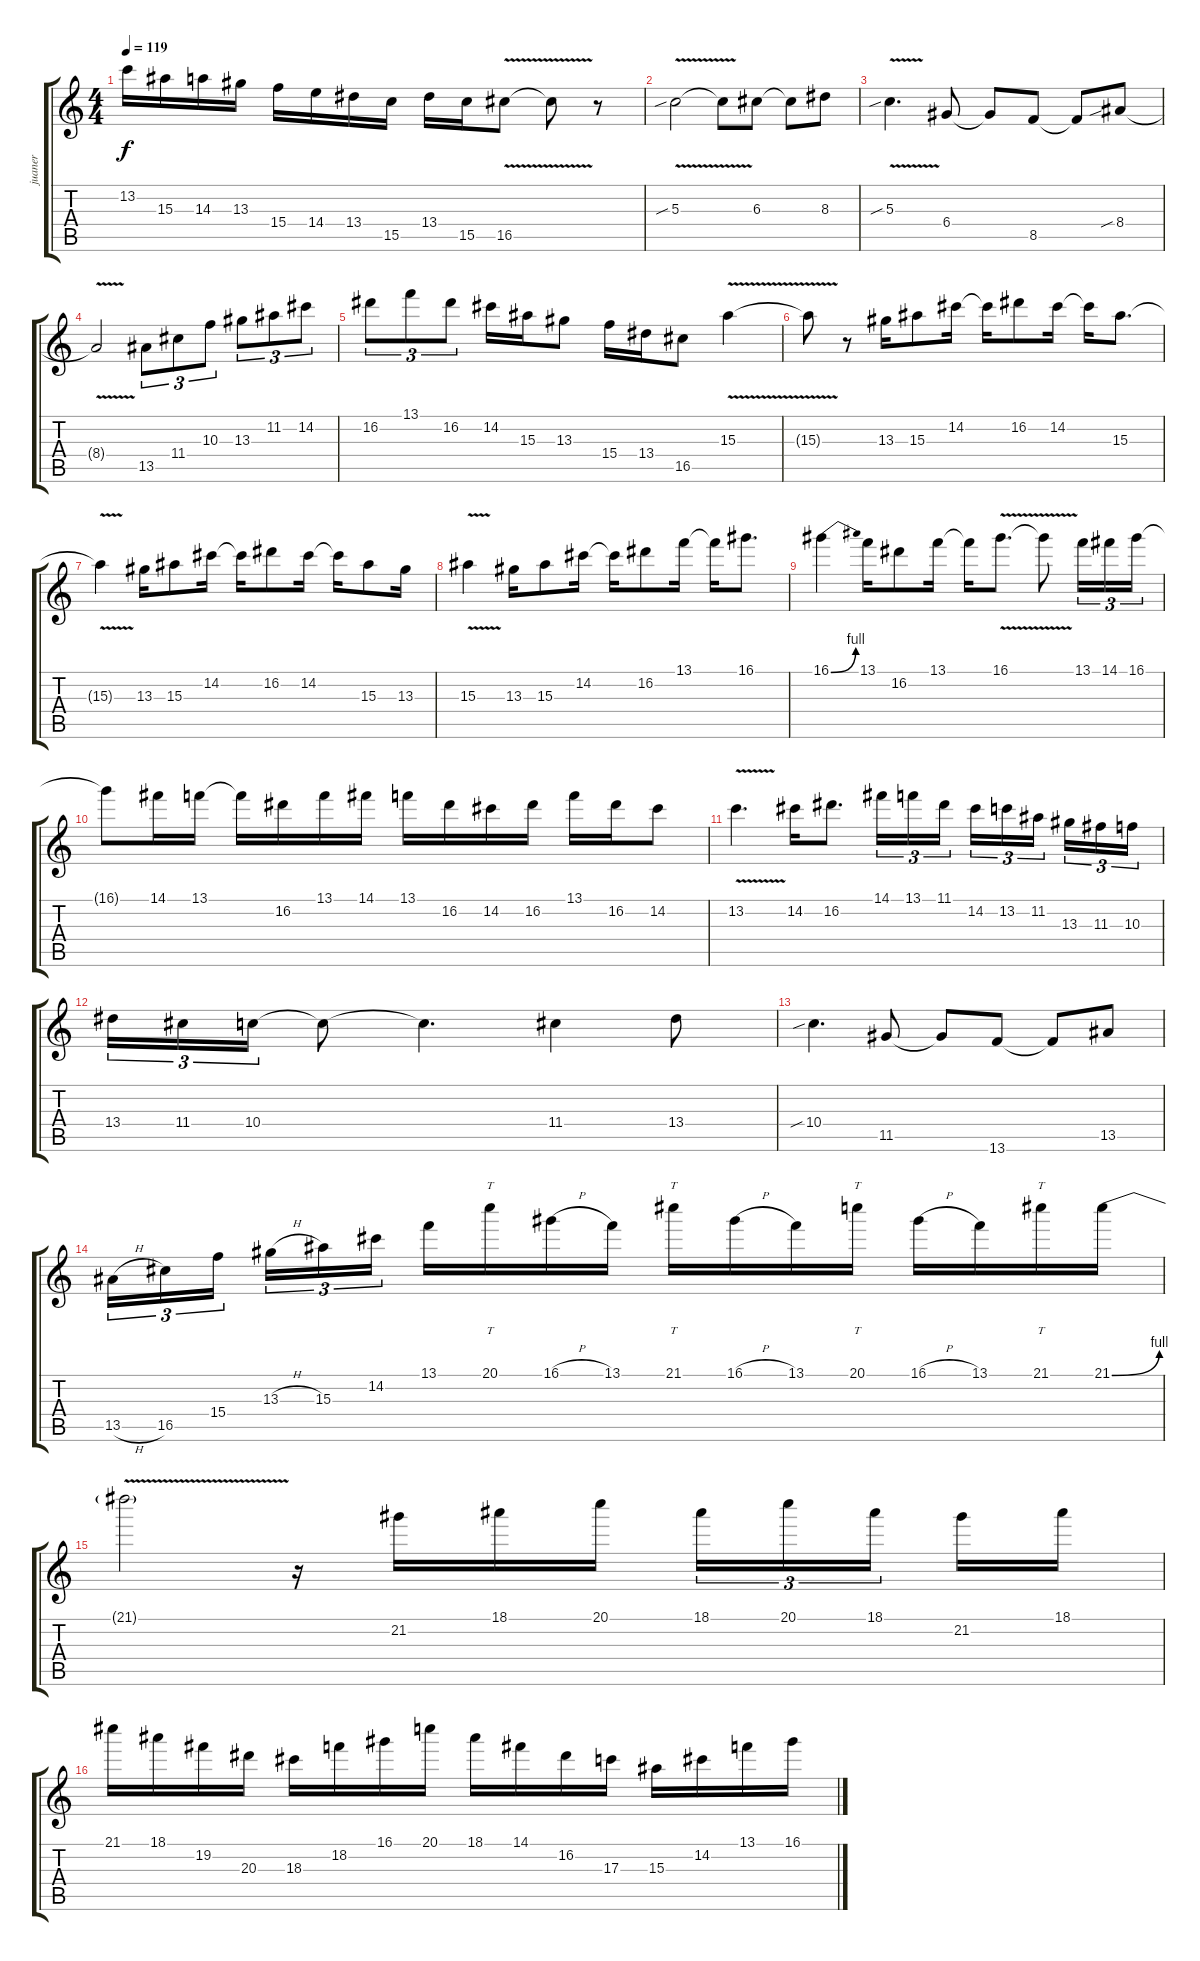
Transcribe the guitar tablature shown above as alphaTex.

\track ("juaner" "juaner") {instrument distortionguitar}
\staff {score tabs}
\tuning (E4 B3 G3 D3 A2 E2) {hide}
\ts (4 4)
\tempo 119
\clef g2
\ks c
13.2.16{dy f} 15.3.16 14.3.16 13.3.16 15.4.16 14.4.16 13.4.16 15.5.16 13.4.16 15.5.16 16.5{v}.8 16.5{t}.8 r.8 |
5.3{v sib}.2 5.3{t}.8 6.3.8 6.3{t}.8 8.3.8 |
5.3{v sib}.4{d} 6.4.8 6.4{t}.8 8.5.8 8.5{t}.8 8.4{sib}.8 |
8.4{v t}.2 13.5.8{tu (3 2)} 11.4.8{tu (3 2)} 10.3.8{tu (3 2)} 13.3.8{tu (3 2)} 11.2.8{tu (3 2)} 14.2.8{tu (3 2)} |
16.2.8{tu (3 2)} 13.1.8{tu (3 2)} 16.2.8{tu (3 2)} 14.2.16 15.3.16 13.3.8 15.4.16 13.4.16 16.5.8 15.3{v}.4 |
15.3{t}.8 r.8 13.3.16 15.3.8 14.2.16 14.2{t}.16 16.2.8 14.2.16 14.2{t}.16 15.3.8{d} |
15.3{v t}.4 13.3.16 15.3.8 14.2.16 14.2{t}.16 16.2.8 14.2.16 14.2{t}.16 15.3.8 13.3.16 |
15.3{v}.4 13.3.16 15.3.8 14.2.16 14.2{t}.16 16.2.8 13.1.16 13.1{t}.16 16.1.8{d} |
16.1{be (bend 0 0 60 4)}.4 13.1.16 16.2.8 13.1.16 13.1{t}.16 16.1{v}.8{d} 16.1{t}.8 13.1.16{tu (3 2)} 14.1.16{tu (3 2)} 16.1.16{tu (3 2)} |
16.1{t}.8 14.1.16 13.1.16 13.1{t}.16 16.2.16 13.1.16 14.1.16 13.1.16 16.2.16 14.2.16 16.2.16 13.1.16 16.2.16 14.2.8 |
13.2{v}.4{d} 14.2.16 16.2.8{d} 14.1.16{tu (3 2)} 13.1.16{tu (3 2)} 11.1.16{tu (3 2)} 14.2.16{tu (3 2)} 13.2.16{tu (3 2)} 11.2.16{tu (3 2) beam splitsecondary} 13.3.16{tu (3 2)} 11.3.16{tu (3 2)} 10.3.16{tu (3 2)} |
13.4.16{tu (3 2)} 11.4.16{tu (3 2)} 10.4.16{tu (3 2)} 10.4{t}.8 10.4{t}.4{d} 11.4.4 13.4.8 |
10.4{sib}.4{d} 11.5.8 11.5{t}.8 13.6.8 13.6{t}.8 13.5.8 |
13.5{h}.16{tu (3 2)} 16.5.16{tu (3 2)} 15.4.16{tu (3 2) beam splitsecondary} 13.3{h}.16{tu (3 2)} 15.3.16{tu (3 2)} 14.2.16{tu (3 2)} 13.1.16 20.1.16{tt} 16.1{h}.16 13.1.16 21.1.16{tt} 16.1{h}.16 13.1.16 20.1.16{tt} 16.1{h}.16 13.1.16 21.1.16{tt} 21.1{be (bend 0 0 60 4)}.16 |
21.1{v t}.2 r.16 21.2.16 18.1.16 20.1.16 18.1.16{tu (3 2)} 20.1.16{tu (3 2)} 18.1.16{tu (3 2) beam splitsecondary} 21.2.16 18.1.16 |
21.1.16 18.1.16 19.2.16 20.3.16 18.3.16 18.2.16 16.1.16 20.1.16 18.1.16 14.1.16 16.2.16 17.3.16 15.3.16 14.2.16 13.1.16 16.1.16
